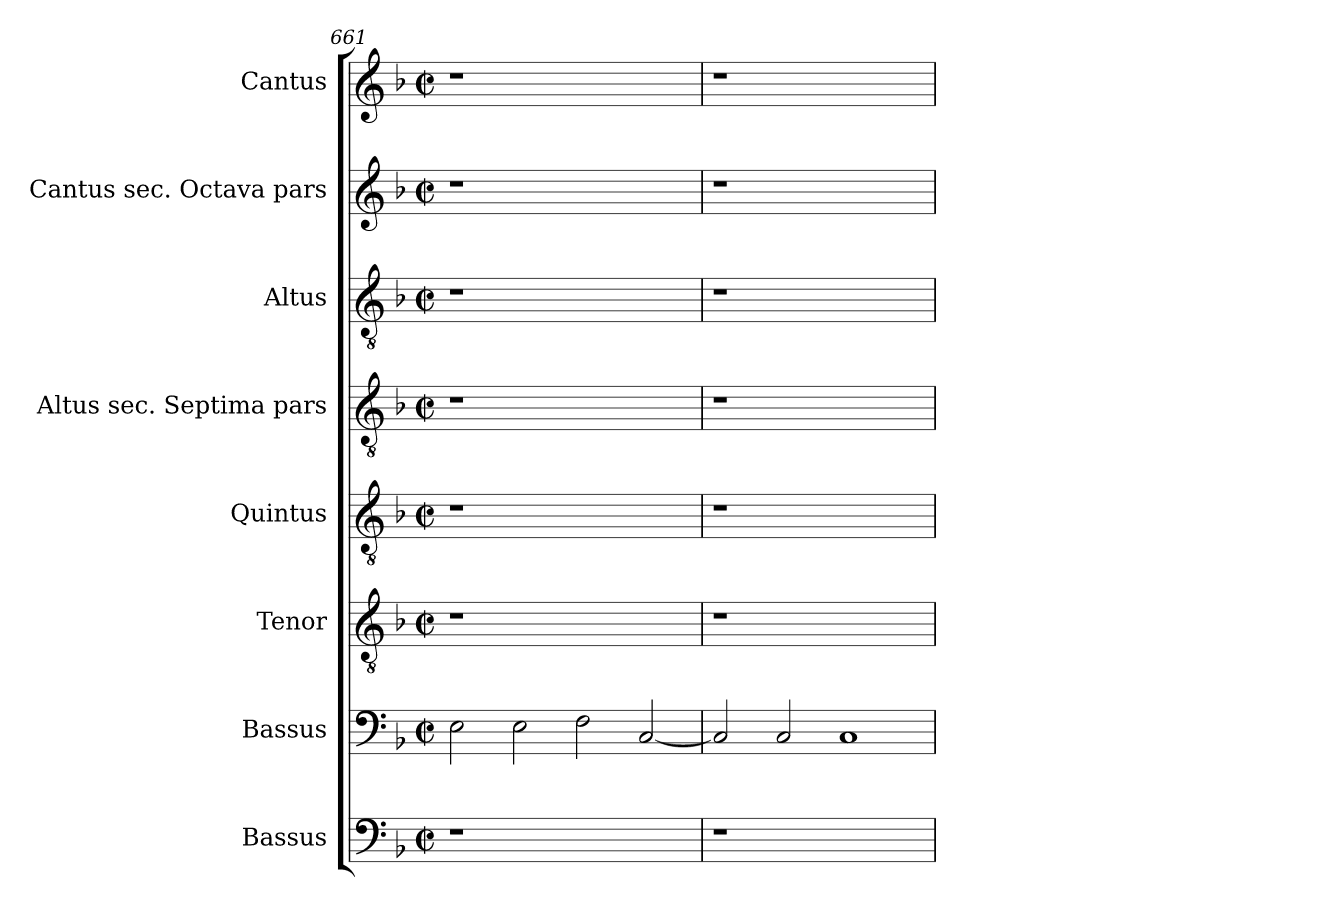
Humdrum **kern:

**kern	**kern	**kern	**kern	**kern	**kern	**kern	**kern
*part8	*part7	*part6	*part5	*part4	*part3	*part2	*part1
*staff8	*staff7	*staff6	*staff5	*staff4	*staff3	*staff2	*staff1
*I"Bassus	*I"Bassus	*I"Tenor	*I"Quintus	*I"Altus sec. Septima pars	*I"Altus	*I"Cantus sec. Octava pars	*I"Cantus
*	*I'Bassus	*I'Tenor	*I'Quintus	*	*I'Altus	*	*I'Cantus
*clefF4	*clefF4	*clefGv2	*clefGv2	*clefGv2	*clefGv2	*clefG2	*clefG2
*k[b-]	*k[b-]	*k[b-]	*k[b-]	*k[b-]	*k[b-]	*k[b-]	*k[b-]
*F:	*F:	*F:	*F:	*F:	*F:	*F:	*F:
*M2/2	*M2/2	*M2/2	*M2/2	*M2/2	*M2/2	*M2/2	*M2/2
*met(c|)	*met(c|)	*met(c|)	*met(c|)	*met(c|)	*met(c|)	*met(c|)	*met(c|)
=661	=661	=661	=661	=661	=661	=661	=661
1r	2E\	1r	1r	1r	1r	1r	1r
.	2E\	.	.	.	.	.	.
1ryy	2F\	1ryy	1ryy	1ryy	1ryy	1ryy	1ryy
.	[<2C/	.	.	.	.	.	.
=662	=662	=662	=662	=662	=662	=662	=662
1r	2C/]	1r	1r	1r	1r	1r	1r
.	2C/	.	.	.	.	.	.
1ryy	1C	1ryy	1ryy	1ryy	1ryy	1ryy	1ryy
=	=	=	=	=	=	=	=
*-	*-	*-	*-	*-	*-	*-	*-
